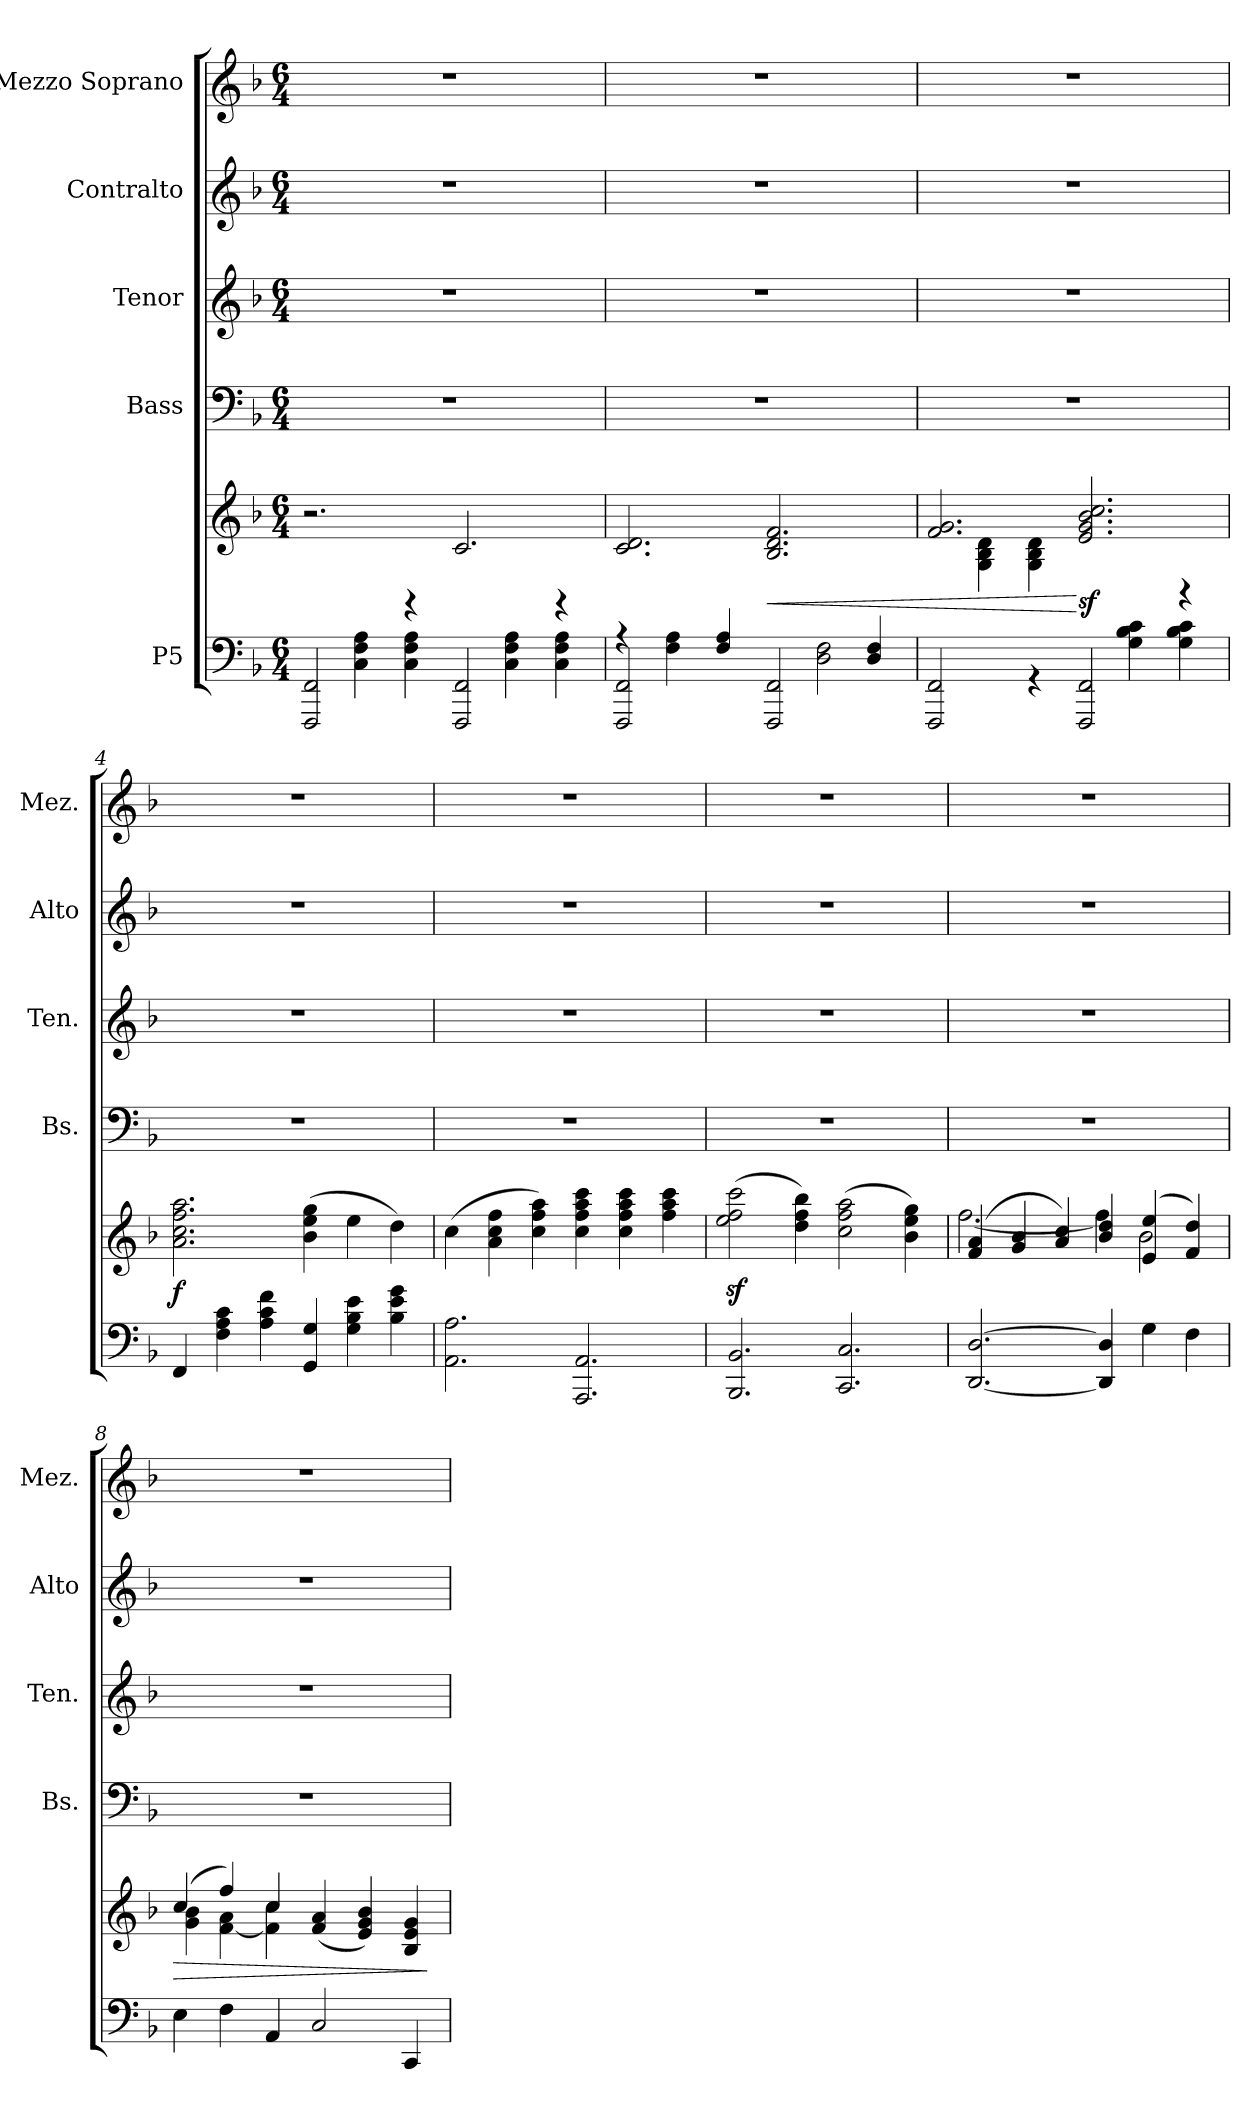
**kern	**kern	**dynam	**kern	**kern	**kern	**kern
*part5	*part5	*part5	*part4	*part3	*part2	*part1
*staff6	*staff5	*staff5/6	*staff4	*staff3	*staff2	*staff1
*I"P5	*	*	*I"Bass	*I"Tenor	*I"Contralto	*I"Mezzo Soprano
*	*	*	*I'Bs.	*I'Ten.	*I'Alto	*I'Mez.
*clefF4	*clefG2	*	*clefF4	*clefG2	*clefG2	*clefG2
*	*	*	*	*ITrd7c12	*	*
*k[b-]	*k[b-]	*	*k[b-]	*k[b-]	*k[b-]	*k[b-]
*F:	*F:	*	*F:	*F:	*F:	*F:
*M6/4	*M6/4	*	*M6/4	*M6/4	*M6/4	*M6/4
*MM92	*MM92	*	*MM92	*MM92	*MM92	*MM92
=1	=1	=1	=1	=1	=1	=1
*^	*	*	*	*	*	*
2FFF/ 2FF/	4ryy	2.r	.	1.r	1.r	1.r	1.r
.	4C\ 4F\ 4A\	.	.	.	.	.	.
4r	4C\ 4F\ 4A\	.	.	.	.	.	.
2FFF/ 2FF/	4ryy	2.c/	.	.	.	.	.
.	4C\ 4F\ 4A\	.	.	.	.	.	.
4r	4C\ 4F\ 4A\	.	.	.	.	.	.
=2	=2	=2	=2	=2	=2	=2	=2
2FFF/ 2FF/	4rA	2.c/ 2.d/	.	1.r	1.r	1.r	1.r
.	4F\ 4A\	.	.	.	.	.	.
4F/ 4A/	2ryy	.	.	.	.	.	.
!	!	!	!LO:HP:b	!	!	!	!
2FFF/ 2FF/	.	2.B-/ 2.d/ 2.f/	<	.	.	.	.
.	2D\ 2F\	.	.	.	.	.	.
4D/ 4F/	.	.	.	.	.	.	.
=3	=3	=3	=3	=3	=3	=3	=3
*	*	*^	*	*	*	*	*
2FFF/ 2FF/	1ryy	2.f/ 2.g/	4ryy	.	1.r	1.r	1.r	1.r
.	.	.	4G\ 4B-\ 4d\	.	.	.	.	.
4rGG	.	.	4G\ 4B-\ 4d\	.	.	.	.	.
!	!	!	!	!LO:DY:n=1:b	!	!	!	!
2FFF/ 2FF/	.	2.e/ 2.g/ 2.b-/ 2.cc/	2.ryy	[ sf	.	.	.	.
.	4G\ 4B-\ 4c\	.	.	.	.	.	.	.
4r	4G\ 4B-\ 4c\	.	.	.	.	.	.	.
*	*	*v	*v	*	*	*	*	*
=4	=4	=4	=4	=4	=4	=4	=4
!	!	!	!LO:DY:b	!	!	!	!
*v	*v	*	*	*	*	*	*
4FF/	2.a\ 2.cc\ 2.ff\ 2.aa\	f	1.r	1.r	1.r	1.r
4F\ 4A\ 4c\	.	.	.	.	.	.
4A\ 4c\ 4f\	.	.	.	.	.	.
4GG/ 4G/	(>4b-\ 4ee\ 4gg\	.	.	.	.	.
4G\ 4B-\ 4e\	4ee\	.	.	.	.	.
4B-\ 4e\ 4g\	4dd\)	.	.	.	.	.
=5	=5	=5	=5	=5	=5	=5
2.AA\ 2.A\	(>4cc\	.	1.r	1.r	1.r	1.r
.	4a\ 4cc\ 4ff\	.	.	.	.	.
.	4cc\ 4ff\ 4aa\)	.	.	.	.	.
2.AAA/ 2.AA/	4cc\ 4ff\ 4aa\ 4ccc\	.	.	.	.	.
.	4cc\ 4ff\ 4aa\ 4ccc\	.	.	.	.	.
.	4ff\ 4aa\ 4ccc\	.	.	.	.	.
=6	=6	=6	=6	=6	=6	=6
2.BBB-/ 2.BB-/	(>2ee\z< 2ff\z< 2ccc\z<	.	1.r	1.r	1.r	1.r
.	4dd\ 4ff\ 4bb-\)	.	.	.	.	.
2.CC/ 2.C/	(>2cc\ 2ff\ 2aa\	.	.	.	.	.
.	4b-\ 4ee\ 4gg\)	.	.	.	.	.
!!LO:LB:g=z
=7	=7	=7	=7	=7	=7	=7
*	*^	*	*	*	*	*
[2.DD/ [2.D/	(4f/ 4a/	[2.ff\	.	1.r	1.r	1.r	1.r
.	4g/ 4b-/	.	.	.	.	.	.
.	4a/ 4cc/)	.	.	.	.	.	.
4DD/] 4D/]	4b-/ 4dd/	4ff\]	.	.	.	.	.
4G\	(>4e/ 4ee/	2b-\	.	.	.	.	.
4F\	4f/ 4dd/)	.	.	.	.	.	.
=8	=8	=8	=8	=8	=8	=8	=8
!	!	!	!LO:HP:b	!	!	!	!
4E\	(>4cc/	4g\ 4b-\	>	1.r	1.r	1.r	1.r
4F\	4ff/)	[4f\ 4a\	.	.	.	.	.
4AA/	4cc/	4f\] 4cc\	.	.	.	.	.
2C/	(>4f/ 4a/	2.ryy	.	.	.	.	.
.	4e/ 4g/ 4b-/)	.	.	.	.	.	.
4CC/	4B-/ 4e/ 4g/	.	.	.	.	.	.
*	*v	*v	*	*	*	*	*
.	.	]	.	.	.	.
=	=	=	=	=	=	=
*-	*-	*-	*-	*-	*-	*-
